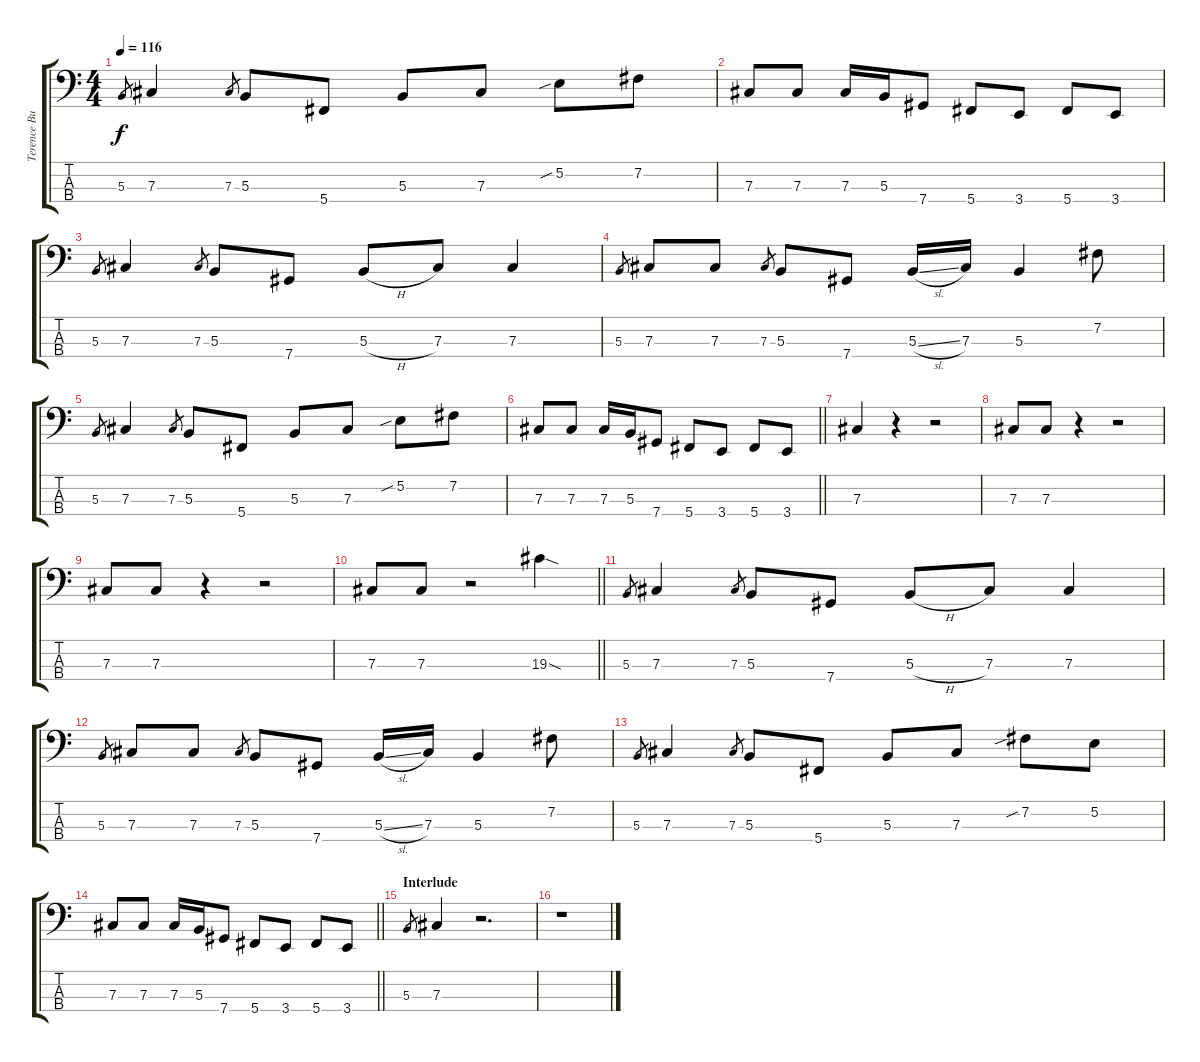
\track ("Terence Butler" "Terence Bu") {instrument electricbassfinger}
\staff {score tabs}
\tuning (E2 B1 Gb1 Db1) {hide}
\ts (4 4)
\tempo 116
\clef f4
\ks c
5.3.8{gr dy f} 7.3.4 7.3.8{gr} 5.3.8 5.4.8 5.3.8 7.3.8 5.2{sib}.8 7.2.8 |
7.3.8 7.3.8 7.3.16 5.3.16 7.4.8 5.4.8 3.4.8 5.4.8 3.4.8 |
5.3.8{gr} 7.3.4 7.3.8{gr} 5.3.8 7.4.8 5.3{h}.8 7.3.8 7.3.4 |
5.3.8{gr} 7.3.8 7.3.8 7.3.8{gr} 5.3.8 7.4.8 5.3{sl}.16 7.3.16 5.3.4 7.2.8 |
5.3.8{gr} 7.3.4 7.3.8{gr} 5.3.8 5.4.8 5.3.8 7.3.8 5.2{sib}.8 7.2.8 |
\barLineRight lightlight
7.3.8 7.3.8 7.3.16 5.3.16 7.4.8 5.4.8 3.4.8 5.4.8 3.4.8 |
7.3.4 r.4 r.2 |
7.3.8 7.3.8 r.4 r.2 |
7.3.8 7.3.8 r.4 r.2 |
\barLineRight lightlight
7.3.8 7.3.8 r.2 19.3{sod}.4 |
5.3.8{gr} 7.3.4 7.3.8{gr} 5.3.8 7.4.8 5.3{h}.8 7.3.8 7.3.4 |
5.3.8{gr} 7.3.8 7.3.8 7.3.8{gr} 5.3.8 7.4.8 5.3{sl}.16 7.3.16 5.3.4 7.2.8 |
5.3.8{gr} 7.3.4 7.3.8{gr} 5.3.8 5.4.8 5.3.8 7.3.8 7.2{sib}.8 5.2.8 |
\barLineRight lightlight
7.3.8 7.3.8 7.3.16 5.3.16 7.4.8 5.4.8 3.4.8 5.4.8 3.4.8 |
\section ("" "Interlude")
5.3.8{gr} 7.3.4 r.2{d} |
r.1
